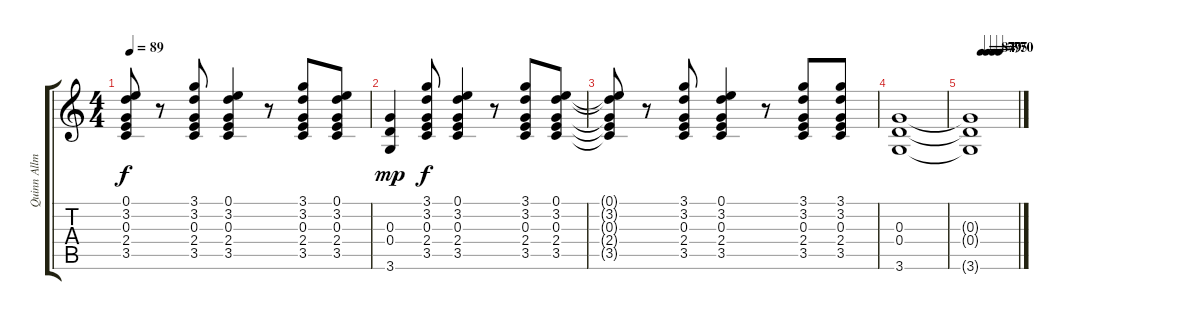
\track ("Quinn Allman - Guitar 2" "Quinn Allm") {instrument acousticguitarnylon}
\staff {score tabs}
\tuning (E4 B3 G3 D3 A2 E2) {hide}
\ts (4 4)
\tempo 89
\clef g2
\ks c
(0.1{t} 3.2{t} 0.3{t} 2.4{t} 3.5{t}).8{dy f} r.8 (3.1 3.2 0.3 2.4 3.5).8 (0.1 3.2 0.3 2.4 3.5).4 r.8 (3.1 3.2 0.3 2.4 3.5).8 (0.1 3.2 0.3 2.4 3.5).8 |
(0.3 0.4 3.6).4{dy mp} (3.1 3.2 0.3 2.4 3.5).8{dy f} (0.1 3.2 0.3 2.4 3.5).4 r.8 (3.1 3.2 0.3 2.4 3.5).8 (0.1 3.2 0.3 2.4 3.5).8 |
(0.1{t} 3.2{t} 0.3{t} 2.4{t} 3.5{t}).8 r.8 (3.1 3.2 0.3 2.4 3.5).8 (0.1 3.2 0.3 2.4 3.5).4 r.8 (3.1 3.2 0.3 2.4 3.5).8 (3.1 3.2 0.3 2.4 3.5).8 |
(0.3 0.4 3.6).1 |
\tempo (84 0.25)
\tempo (79 0.375)
\tempo (75 0.5)
\tempo (70 0.625)
(0.3{t} 0.4{t} 3.6{t}).1
